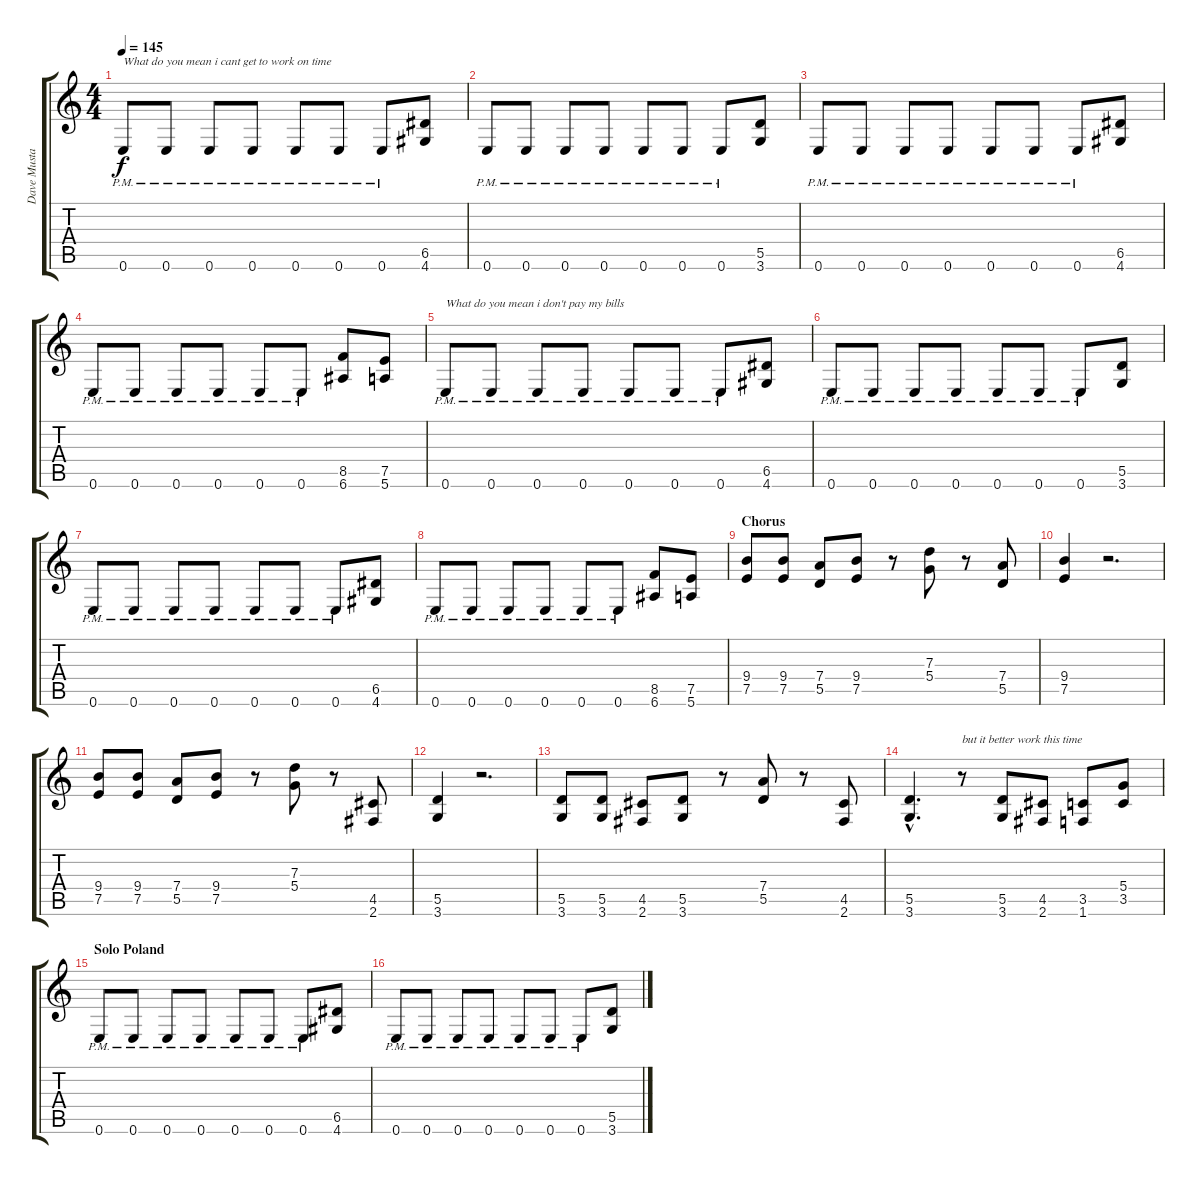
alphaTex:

\track ("Dave Mustaine (Guitar)" "Dave Musta") {instrument overdrivenguitar}
\staff {score tabs}
\tuning (E4 B3 G3 D3 A2 E2) {hide}
\ts (4 4)
\tempo 145
\clef g2
\ks c
0.6{pm}.8{txt "What do you mean i cant get to work on time" dy f} 0.6{pm}.8 0.6{pm}.8 0.6{pm}.8 0.6{pm}.8 0.6{pm}.8 0.6{pm}.8 (6.5 4.6).8 |
0.6{pm}.8 0.6{pm}.8 0.6{pm}.8 0.6{pm}.8 0.6{pm}.8 0.6{pm}.8 0.6{pm}.8 (5.5 3.6).8 |
0.6{pm}.8 0.6{pm}.8 0.6{pm}.8 0.6{pm}.8 0.6{pm}.8 0.6{pm}.8 0.6{pm}.8 (6.5 4.6).8 |
0.6{pm}.8 0.6{pm}.8 0.6{pm}.8 0.6{pm}.8 0.6{pm}.8 0.6{pm}.8 (8.5 6.6).8 (7.5 5.6).8 |
0.6{pm}.8{txt "What do you mean i don't pay my bills"} 0.6{pm}.8 0.6{pm}.8 0.6{pm}.8 0.6{pm}.8 0.6{pm}.8 0.6{pm}.8 (6.5 4.6).8 |
0.6{pm}.8 0.6{pm}.8 0.6{pm}.8 0.6{pm}.8 0.6{pm}.8 0.6{pm}.8 0.6{pm}.8 (5.5 3.6).8 |
0.6{pm}.8 0.6{pm}.8 0.6{pm}.8 0.6{pm}.8 0.6{pm}.8 0.6{pm}.8 0.6{pm}.8 (6.5 4.6).8 |
0.6{pm}.8 0.6{pm}.8 0.6{pm}.8 0.6{pm}.8 0.6{pm}.8 0.6{pm}.8 (8.5 6.6).8 (7.5 5.6).8 |
\section ("" "Chorus")
(9.4 7.5).8 (9.4 7.5).8 (7.4 5.5).8 (9.4 7.5).8 r.8 (7.3 5.4).8 r.8 (7.4 5.5).8 |
(9.4 7.5).4 r.2{d} |
(9.4 7.5).8 (9.4 7.5).8 (7.4 5.5).8 (9.4 7.5).8 r.8 (7.3 5.4).8 r.8 (4.5 2.6).8 |
(5.5 3.6).4 r.2{d} |
(5.5 3.6).8 (5.5 3.6).8 (4.5 2.6).8 (5.5 3.6).8 r.8 (7.4 5.5).8 r.8 (4.5 2.6).8 |
(5.5{hac} 3.6{hac}).4{d} r.8{txt "but it better work this time"} (5.5 3.6).8 (4.5 2.6).8 (3.5 1.6).8 (5.4 3.5).8 |
\section ("" "Solo Poland")
0.6{pm}.8 0.6{pm}.8 0.6{pm}.8 0.6{pm}.8 0.6{pm}.8 0.6{pm}.8 0.6{pm}.8 (6.5 4.6).8 |
0.6{pm}.8 0.6{pm}.8 0.6{pm}.8 0.6{pm}.8 0.6{pm}.8 0.6{pm}.8 0.6{pm}.8 (5.5 3.6).8
